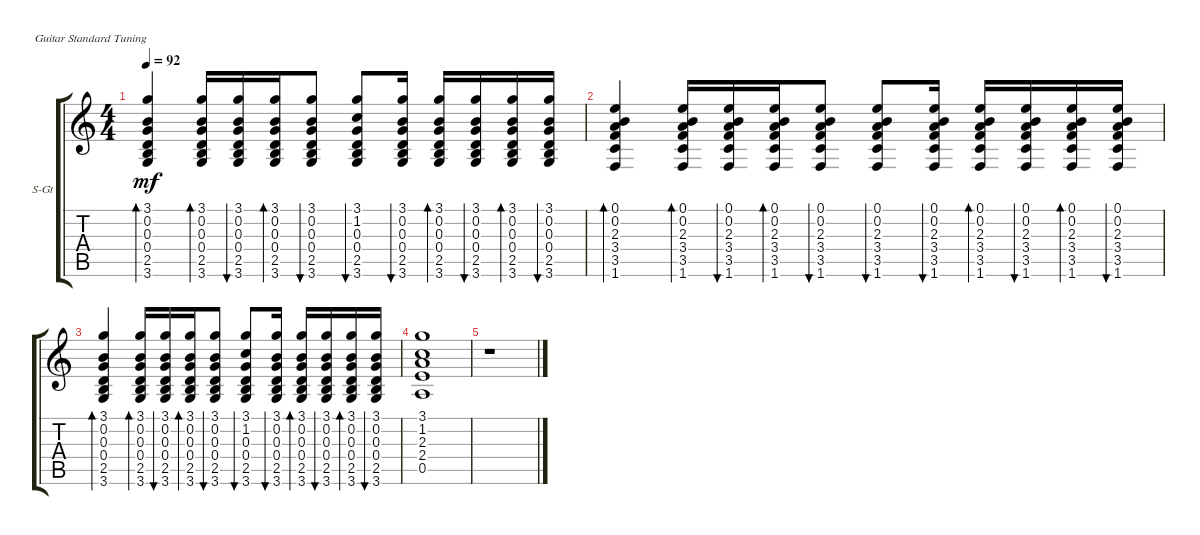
\defaultSystemsLayout 4
\bracketExtendMode groupsimilarinstruments
\firstSystemTrackNameOrientation horizontal
\otherSystemsTrackNameOrientation horizontal
\track ("Steel Guitar" "S-Gt") {instrument acousticguitarsteel}
\staff {score tabs}
\tuning (E4 B3 G3 D3 A2 E2)
\ts (4 4)
\tempo 92
\clef g2
\ks c
(2.5 0.4 0.3 0.2 3.1 3.6).4{bd 30 dy mf} (2.5 0.4 0.3 0.2 3.1 3.6).16{bd 30} (2.5 0.4 0.3 0.2 3.1 3.6).16{bu 30} (2.5 0.4 0.3 0.2 3.1 3.6).16{bd 30} (2.5 0.4 0.3 0.2 3.1 3.6).8{bu 30} (2.5 0.4 0.3 1.2 3.1 3.6).8{bu 30} (2.5 0.4 0.3 0.2 3.1 3.6).16{bu 30} (2.5 0.4 0.3 0.2 3.1 3.6).16{bd 30} (2.5 0.4 0.3 0.2 3.1 3.6).16{bu 30} (2.5 0.4 0.3 0.2 3.1 3.6).16{bd 30} (2.5 0.4 0.3 0.2 3.1 3.6).16{bu 30} |
(3.5 3.4 2.3 0.2 0.1 1.6).4{bd 30} (3.5 3.4 2.3 0.2 0.1 1.6).16{bd 30} (3.5 3.4 2.3 0.2 0.1 1.6).16{bu 30} (3.5 3.4 2.3 0.2 0.1 1.6).16{bd 30} (3.5 3.4 2.3 0.2 0.1 1.6).8{bu 30} (3.5 3.4 2.3 0.2 0.1 1.6).8{bu 30} (3.5 3.4 2.3 0.2 0.1 1.6).16{bu 30} (3.5 3.4 2.3 0.2 0.1 1.6).16{bd 30} (3.5 3.4 2.3 0.2 0.1 1.6).16{bu 30} (3.5 3.4 2.3 0.2 0.1 1.6).16{bd 30} (3.5 3.4 2.3 0.2 0.1 1.6).16{bu 30} |
(2.5 0.4 0.3 0.2 3.1 3.6).4{bd 30} (2.5 0.4 0.3 0.2 3.1 3.6).16{bd 30} (2.5 0.4 0.3 0.2 3.1 3.6).16{bu 30} (2.5 0.4 0.3 0.2 3.1 3.6).16{bd 30} (2.5 0.4 0.3 0.2 3.1 3.6).8{bu 30} (2.5 0.4 0.3 1.2 3.1 3.6).8{bu 30} (2.5 0.4 0.3 0.2 3.1 3.6).16{bu 30} (2.5 0.4 0.3 0.2 3.1 3.6).16{bd 30} (2.5 0.4 0.3 0.2 3.1 3.6).16{bu 30} (2.5 0.4 0.3 0.2 3.1 3.6).16{bd 30} (2.5 0.4 0.3 0.2 3.1 3.6).16{bu 30} |
(0.5 2.4 2.3 1.2 3.1).1 |
r.1
